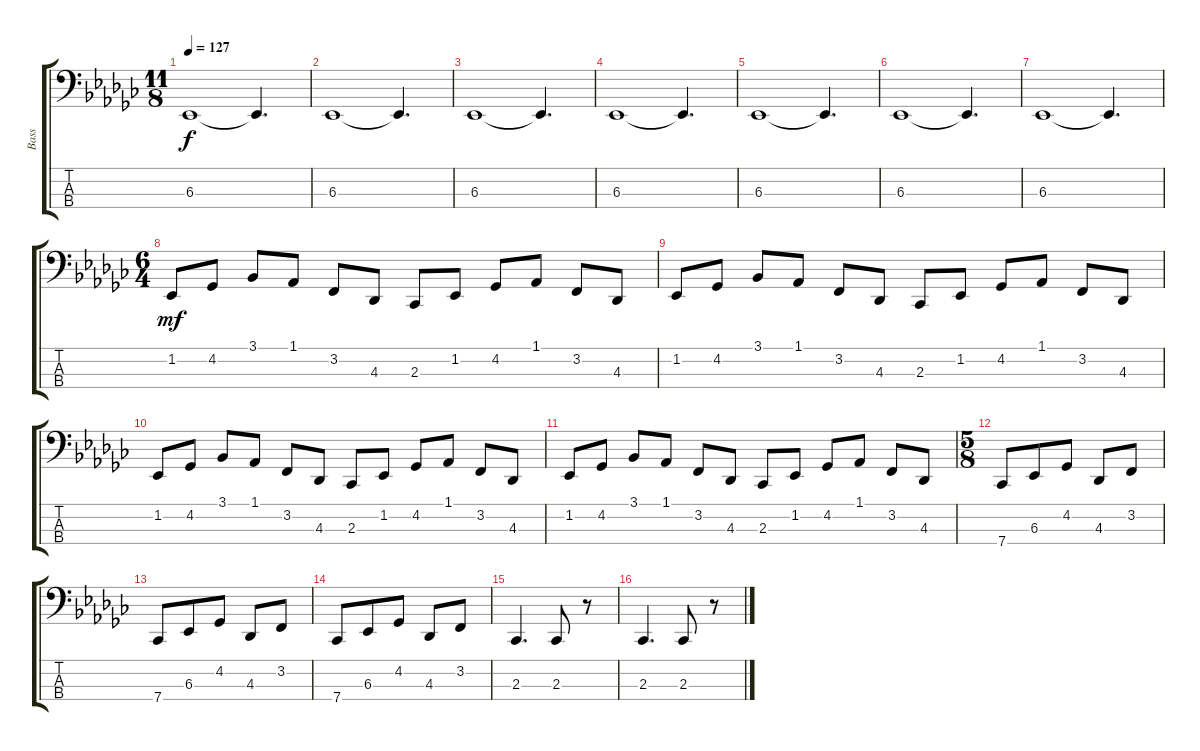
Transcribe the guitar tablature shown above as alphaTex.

\track ("Bass" "Bass") {instrument lead2sawtooth}
\staff {score tabs}
\tuning (G2 D2 A1 E1) {hide}
\ts (11 8)
\tempo 127
\clef f4
\ks ebminor
6.3.1{dy f} 6.3{t}.4{d} |
6.3.1 6.3{t}.4{d} |
6.3.1 6.3{t}.4{d} |
6.3.1 6.3{t}.4{d} |
6.3.1 6.3{t}.4{d} |
6.3.1 6.3{t}.4{d} |
6.3.1 6.3{t}.4{d} |
\ts (6 4)
1.2.8{dy mf instrument electricbassfinger} 4.2.8 3.1.8 1.1.8 3.2.8 4.3.8 2.3.8 1.2.8 4.2.8 1.1.8 3.2.8 4.3.8 |
1.2.8 4.2.8 3.1.8 1.1.8 3.2.8 4.3.8 2.3.8 1.2.8 4.2.8 1.1.8 3.2.8 4.3.8 |
1.2.8 4.2.8 3.1.8 1.1.8 3.2.8 4.3.8 2.3.8 1.2.8 4.2.8 1.1.8 3.2.8 4.3.8 |
1.2.8 4.2.8 3.1.8 1.1.8 3.2.8 4.3.8 2.3.8 1.2.8 4.2.8 1.1.8 3.2.8 4.3.8 |
\ts (5 8)
7.4.8 6.3.8 4.2.8 4.3.8 3.2.8 |
7.4.8 6.3.8 4.2.8 4.3.8 3.2.8 |
7.4.8 6.3.8 4.2.8 4.3.8 3.2.8 |
2.3.4{d} 2.3.8 r.8 |
2.3.4{d} 2.3.8 r.8
